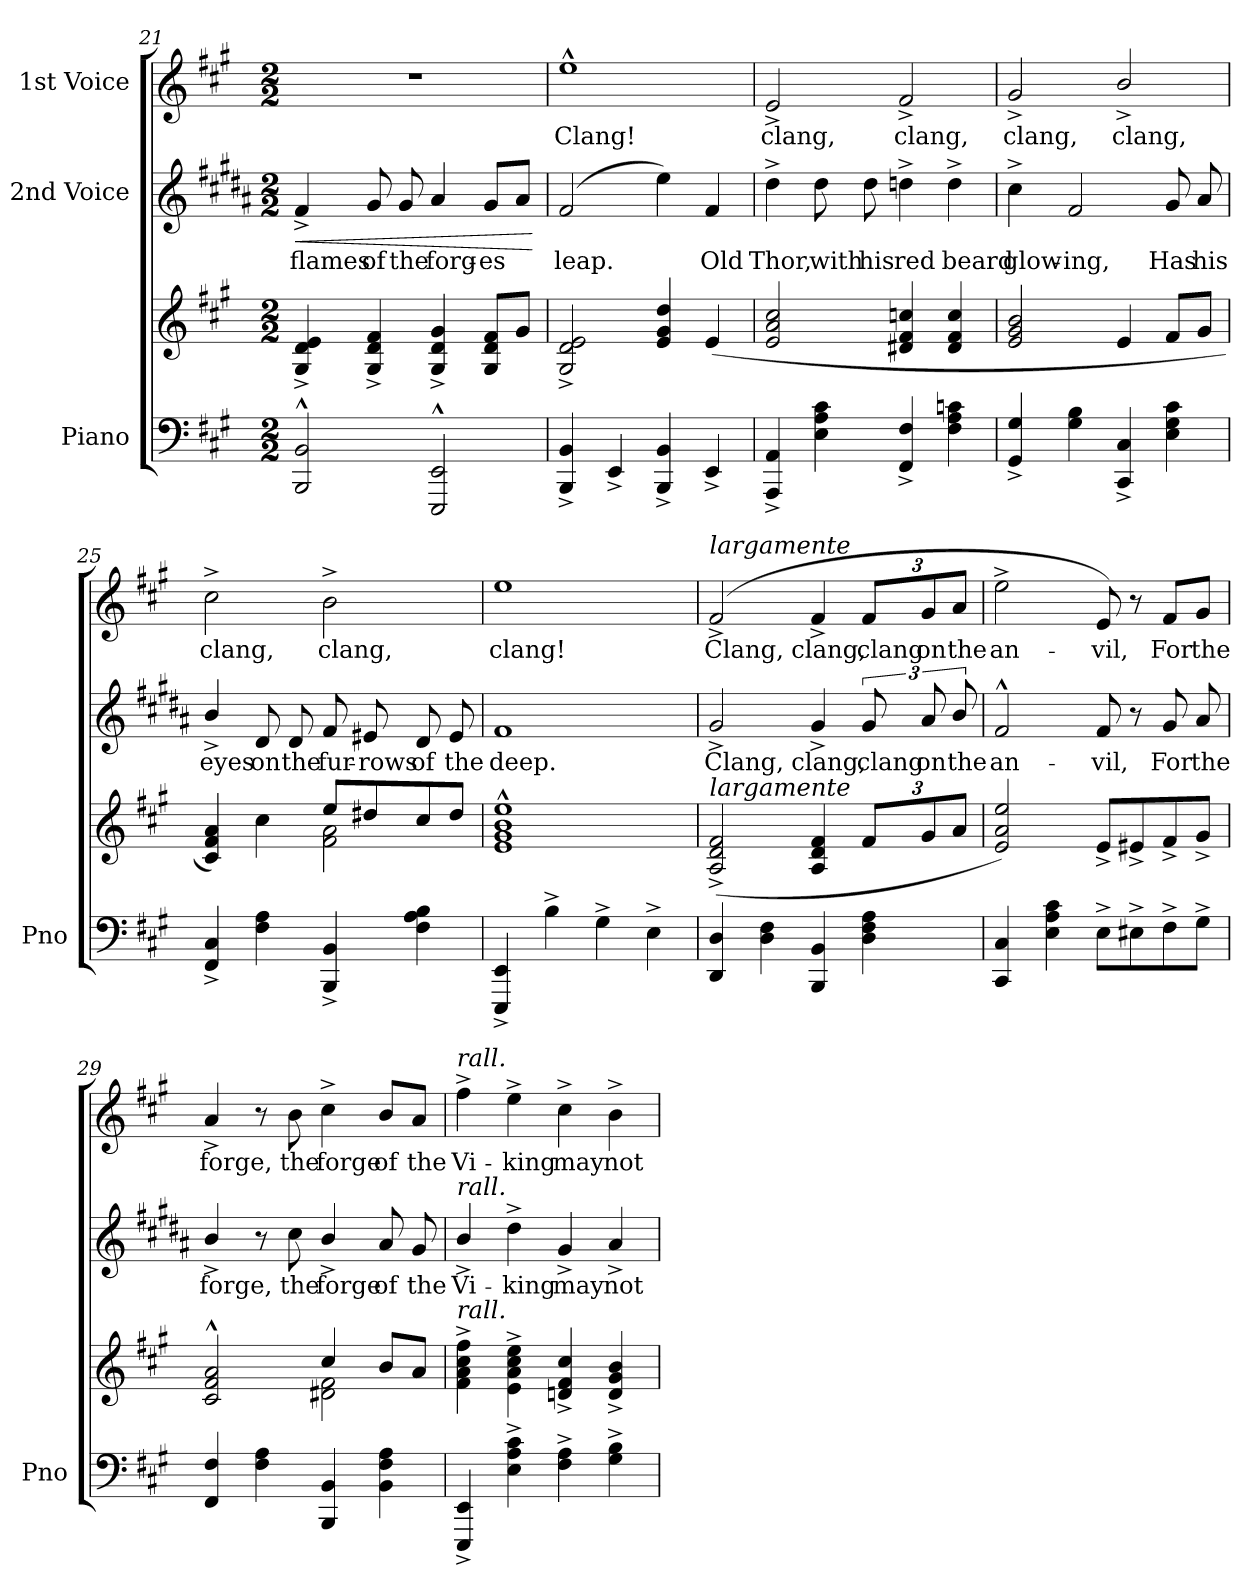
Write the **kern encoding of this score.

**kern	**kern	**kern	**text	**dynam	**kern	**text
*part3	*part3	*part2	*part2	*part2	*part1	*part1
*staff4	*staff3	*staff2	*staff2	*staff2	*staff1	*staff1
*I"Piano	*	*I"2nd Voice	*	*	*I"1st Voice	*
*I'Pno	*	*	*	*	*	*
*clefF4	*clefG2	*clefG2	*	*	*clefG2	*
*	*	*ITrd1c2	*	*	*	*
*k[f#c#g#]	*k[f#c#g#]	*k[f#c#g#]	*	*	*k[f#c#g#]	*
*M2/2	*M2/2	*M2/2	*	*	*M2/2	*
=21	=21	=21	=21	=21	=21	=21
!	!	!	!	!LO:HP:b	!	!
2BBB/^^ 2BB/^^	4G#/^> 4d/^> 4e/^>	4e^>/	flames	<	1r	.
.	4G#/^> 4d/^> 4f#/^>	8f#/	of	.	.	.
.	.	8f#/	the	.	.	.
2EEE/^^ 2EE/^^	4G#/^> 4d/^> 4g#/^>	4g#/	forg-	.	.	.
.	8G#/ 8d/ 8f#/L	8f#/L	-es	.	.	.
.	8g#/J	8g#/J	.	.	.	.
.	.	.	.	[	.	.
=22	=22	=22	=22	=22	=22	=22
4BBB/^> 4BB/^>	2G#/^> 2d/^> 2e/^>	(2e/	leap.	.	1ee^^	Clang!
4EE^>/	.	.	.	.	.	.
4BBB/^> 4BB/^>	4e/ 4g#/ 4dd/	4dd\)	.	.	.	.
4EE^>/	(4e/	4e/	Old	.	.	.
=23	=23	=23	=23	=23	=23	=23
4AAA/^> 4AA/^>	2e/ 2a/ 2cc#/	4cc#^\	Thor,	.	2e^>/	clang,
4E\ 4A\ 4c#\	.	8cc#\	with	.	.	.
.	.	8cc#\	his	.	.	.
4FF#/^> 4F#/^>	4d#X/ 4f#/ 4ccn/	4ccn^\	red	.	2f#^>/	clang,
4F#\ 4A\ 4cn\	4d#/ 4f#/ 4cc/	4cc^\	beard	.	.	.
=24	=24	=24	=24	=24	=24	=24
4GG#/^> 4G#/^>	2e/ 2g#/ 2b/	4b^\	glow-	.	2g#^>/	clang,
4G#\ 4B\	.	2e/	-ing,	.	.	.
4CC#/^> 4C#/^>	4e/	.	.	.	2b^>/	clang,
4E\ 4G#\ 4c#\	8f#/L	8f#/	Has	.	.	.
.	8g#/J	8g#/	his	.	.	.
=25	=25	=25	=25	=25	=25	=25
*	*^	*	*	*	*	*
4FF#/^> 4C#/^>	4c#/ 4f#/ 4a/)	2ryy	4a^>/	eyes	.	2cc#^\	clang,
4F#\ 4A\	4cc#\	.	8c#/	on	.	.	.
.	.	.	8c#/	the	.	.	.
4BBB/^> 4BB/^>	8ee/L	2f#\ 2a\	8e/	fur-	.	2b^\	clang,
.	8dd#X/	.	8d#X/	-rows	.	.	.
4F#\ 4A\ 4B\	8cc#/	.	8c#/	of	.	.	.
.	8dd#/J	.	8d#/	the	.	.	.
*	*v	*v	*	*	*	*	*
=26	=26	=26	=26	=26	=26	=26
4EEE/^> 4EE/^>	1e^^ 1g#^^ 1b^^ 1ee^^	1e	deep.	.	1ee	clang!
4B^\	.	.	.	.	.	.
4G#^\	.	.	.	.	.	.
4E^\	.	.	.	.	.	.
=27	=27	=27	=27	=27	=27	=27
!	!	!	!	!	!LO:TX:i:t=largamente	!
!	!LO:TX:i:t=largamente	!	!	!	!	!
4DD/ 4D/	(>2A/^> 2d/^> 2f#/^>	2f#^>/	Clang,	.	(2f#^>/	Clang,
4D\ 4F#\	.	.	.	.	.	.
4BBB/ 4BB/	4A/ 4d/ 4f#/	4f#^>/	clang,	.	4f#^>/	clang,
*	*Xbrackettup	*	*	*	*	*
4D\ 4F#\ 4A\	12f#/L	12f#/	clang	.	12f#/L	clang
.	12g#/	12g#/	on	.	12g#/	on
.	12a/J	12a/	the	.	12a/J	the
=28	=28	=28	=28	=28	=28	=28
4CC#/ 4C#/	2e/ 2a/ 2ee/)	2e^^/	an-	.	2ee^\	an-
4E\ 4A\ 4c#\	.	.	.	.	.	.
8E^\L	8e^/L	8e/	-vil,	.	8e/)	-vil,
8E#X^\	8e#X^/	8r	.	.	8r	.
8F#^\	8f#^/	8f#/	For	.	8f#/L	For
8G#^\J	8g#^/J	8g#/	the	.	8g#/J	the
=29	=29	=29	=29	=29	=29	=29
*	*^	*	*	*	*	*
4FF#/ 4F#/	2c#/^^ 2f#/^^ 2a/^^	2ryy	4a^>/	forge,	.	4a^>/	forge,
4F#\ 4A\	.	.	8r	.	.	8r	.
.	.	.	8b\	the	.	8b\	the
4BBB/ 4BB/	4cc#/	2d#X\ 2f#\	4a^>/	forge	.	4cc#^\	forge
4BB\ 4F#\ 4A\	8b/L	.	8g#/	of	.	8b/L	of
.	8a/J	.	8f#/	the	.	8a/J	the
*	*v	*v	*	*	*	*	*
=30	=30	=30	=30	=30	=30	=30
!	!	!	!	!	!LO:TX:i:t=rall.	!
!	!	!LO:TX:i:t=rall.	!	!	!	!
!	!LO:TX:i:t=rall.	!	!	!	!	!
4EEE/^> 4EE/^>	4f#\^ 4a\^ 4cc#\^ 4ff#\^	4a^>/	Vi-	.	4ff#^\	Vi-
4E\^ 4A\^ 4c#\^	4e\^> 4a\^> 4cc#\^> 4ee\^>	4cc#^>\	-king	.	4ee^\	-king
4F#\^ 4A\^	4dn/^> 4f#/^> 4cc#/^>	4f#^>/	may	.	4cc#^\	may
4G#\^ 4B\^	4d/^> 4g#/^> 4b/^>	4g#^>/	not	.	4b^\	not
=	=	=	=	=	=	=
*-	*-	*-	*-	*-	*-	*-
